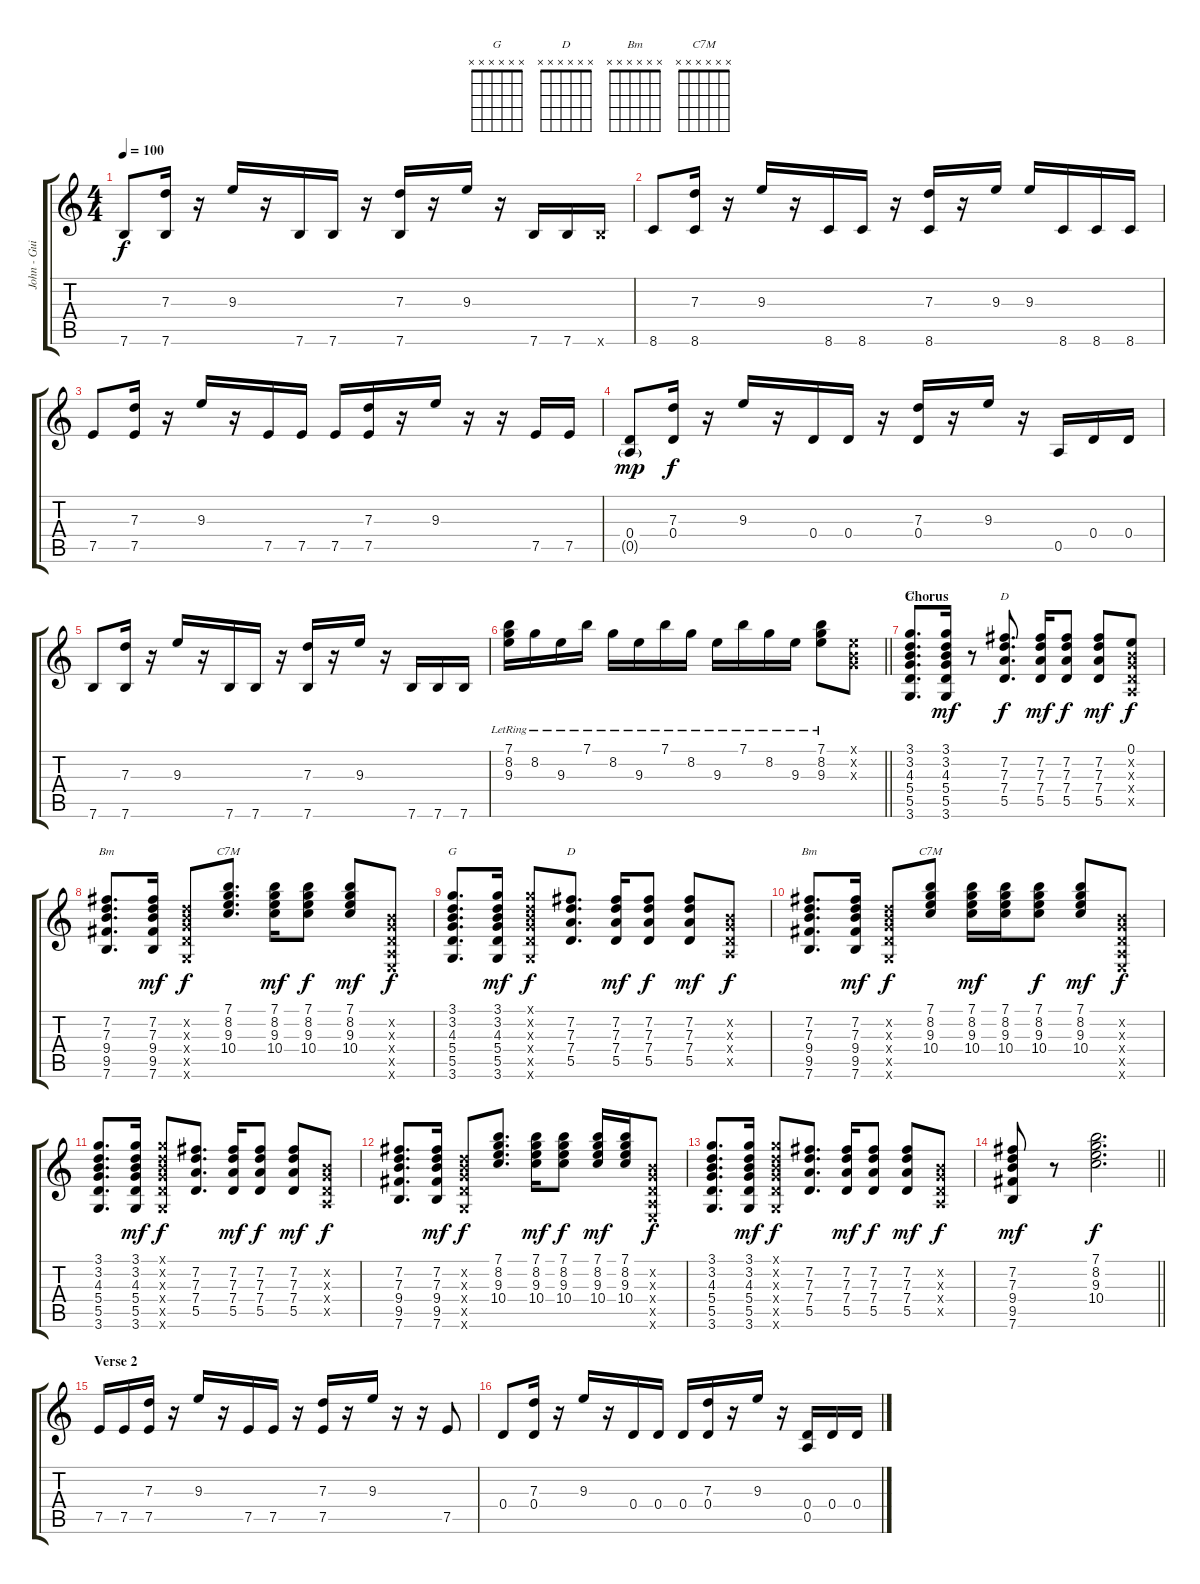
\track ("John - Guitar" "John - Gui") {instrument electricguitarclean}
\staff {score tabs}
\tuning (E4 B3 G3 D3 A2 E2) {hide}
\chord ("G" 3 3 4 5 5 3)
\chord ("D" x 7 7 7 5 x) {firstfret 5 barre 7}
\chord ("Bm" x 7 7 9 9 7) {firstfret 7}
\chord ("C7M" 7 8 9 10 x 8) {firstfret 7}
\chord ("G" x x x x x x)
\chord ("D" x x x x x x)
\chord ("Bm" x x x x x x)
\chord ("C7M" x x x x x x)
\ts (4 4)
\tempo 100
\clef g2
\ks c
7.6.8{dy f} (7.3 7.6).16 r.16 9.3.16 r.16 7.6.16 7.6.16 r.16 (7.3 7.6).16 r.16 9.3.16 r.16 7.6.16 7.6.16 7.6{x}.16 |
8.6.8 (7.3 8.6).16 r.16 9.3.16 r.16 8.6.16 8.6.16 r.16 (7.3 8.6).16 r.16 9.3.16 9.3.16 8.6.16 8.6.16 8.6.16 |
7.5.8 (7.3 7.5).16 r.16 9.3.16 r.16 7.5.16 7.5.16 7.5.16 (7.3 7.5).16 r.16 9.3.16 r.16 r.16 7.5.16 7.5.16 |
(0.4 0.5{g}).8{dy mp} (7.3 0.4).16{dy f} r.16 9.3.16 r.16 0.4.16 0.4.16 r.16 (7.3 0.4).16 r.16 9.3.16 r.16 0.5.16 0.4.16 0.4.16 |
7.6.8 (7.3 7.6).16 r.16 9.3.16 r.16 7.6.16 7.6.16 r.16 (7.3 7.6).16 r.16 9.3.16 r.16 7.6.16 7.6.16 7.6.16 |
\barLineRight lightlight
(7.1{lr} 8.2{lr} 9.3{lr}).16 8.2{lr}.16 9.3{lr}.16 7.1{lr}.16 8.2{lr}.16 9.3{lr}.16 7.1{lr}.16 8.2{lr}.16 9.3{lr}.16 7.1{lr}.16 8.2{lr}.16 9.3{lr}.16 (7.1{lr} 8.2 9.3).8 (0.1{x} 0.2{x} 0.3{x}).8 |
\section ("" "Chorus")
(3.1 3.2 4.3 5.4 5.5 3.6).8{d ch "G"} (3.1 3.2 4.3 5.4 5.5 3.6).16{dy mf} r.8 (7.2 7.3 7.4 5.5).8{d ch "D" dy f} (7.2 7.3 7.4 5.5).16{dy mf} (7.2 7.3 7.4 5.5).8{dy f} (7.2 7.3 7.4 5.5).8{dy mf} (0.1 0.2{x} 0.3{x} 0.4{x} 0.5{x}).8{dy f} |
(7.2 7.3 9.4 9.5 7.6).8{d ch "Bm"} (7.2 7.3 9.4 9.5 7.6).16{dy mf} (3.2{x} 4.3{x} 5.4{x} 5.5{x} 3.6{x}).8{dy f} (7.1 8.2 9.3 10.4).8{d ch "C7M"} (7.1 8.2 9.3 10.4).16{dy mf} (7.1 8.2 9.3 10.4).8{dy f} (7.1 8.2 9.3 10.4).8{dy mf} (0.2{x} 0.3{x} 0.4{x} 0.5{x} 0.6{x}).8{dy f} |
(3.1 3.2 4.3 5.4 5.5 3.6).8{d ch "G"} (3.1 3.2 4.3 5.4 5.5 3.6).16{dy mf} (3.1{x} 3.2{x} 4.3{x} 5.4{x} 5.5{x} 3.6{x}).8{dy f} (7.2 7.3 7.4 5.5).8{d ch "D"} (7.2 7.3 7.4 5.5).16{dy mf} (7.2 7.3 7.4 5.5).8{dy f} (7.2 7.3 7.4 5.5).8{dy mf} (0.2{x} 0.3{x} 0.4{x} 0.5{x}).8{dy f} |
(7.2 7.3 9.4 9.5 7.6).8{d ch "Bm"} (7.2 7.3 9.4 9.5 7.6).16{dy mf} (3.2{x} 4.3{x} 5.4{x} 5.5{x} 3.6{x}).8{dy f} (7.1 8.2 9.3 10.4).8{ch "C7M"} (7.1 8.2 9.3 10.4).16{dy mf} (7.1 8.2 9.3 10.4).16 (7.1 8.2 9.3 10.4).8{dy f} (7.1 8.2 9.3 10.4).8{dy mf} (0.2{x} 0.3{x} 0.4{x} 0.5{x} 0.6{x}).8{dy f} |
(3.1 3.2 4.3 5.4 5.5 3.6).8{d} (3.1 3.2 4.3 5.4 5.5 3.6).16{dy mf} (3.1{x} 3.2{x} 4.3{x} 5.4{x} 5.5{x} 3.6{x}).8{dy f} (7.2 7.3 7.4 5.5).8{d} (7.2 7.3 7.4 5.5).16{dy mf} (7.2 7.3 7.4 5.5).8{dy f} (7.2 7.3 7.4 5.5).8{dy mf} (0.2{x} 0.3{x} 0.4{x} 0.5{x}).8{dy f} |
(7.2 7.3 9.4 9.5 7.6).8{d} (7.2 7.3 9.4 9.5 7.6).16{dy mf} (3.2{x} 4.3{x} 5.4{x} 5.5{x} 3.6{x}).8{dy f} (7.1 8.2 9.3 10.4).8{d} (7.1 8.2 9.3 10.4).16{dy mf} (7.1 8.2 9.3 10.4).8{dy f} (7.1 8.2 9.3 10.4).16{dy mf} (7.1 8.2 9.3 10.4).16 (0.2{x} 0.3{x} 0.4{x} 0.5{x} 0.6{x}).8{dy f} |
(3.1 3.2 4.3 5.4 5.5 3.6).8{d} (3.1 3.2 4.3 5.4 5.5 3.6).16{dy mf} (3.1{x} 3.2{x} 4.3{x} 5.4{x} 5.5{x} 3.6{x}).8{dy f} (7.2 7.3 7.4 5.5).8{d} (7.2 7.3 7.4 5.5).16{dy mf} (7.2 7.3 7.4 5.5).8{dy f} (7.2 7.3 7.4 5.5).8{dy mf} (0.2{x} 0.3{x} 0.4{x} 0.5{x}).8{dy f} |
\barLineRight lightlight
(7.2 7.3 9.4 9.5 7.6).8{dy mf} r.8 (7.1 8.2 9.3 10.4).2{d dy f} |
\section ("" "Verse 2")
7.5.16 7.5.16 (7.3 7.5).16 r.16 9.3.16 r.16 7.5.16 7.5.16 r.16 (7.3 7.5).16 r.16 9.3.16 r.16 r.16 7.5.8 |
0.4.8 (7.3 0.4).16 r.16 9.3.16 r.16 0.4.16 0.4.16 0.4.16 (7.3 0.4).16 r.16 9.3.16 r.16 (0.4 0.5).16 0.4.16 0.4.16
